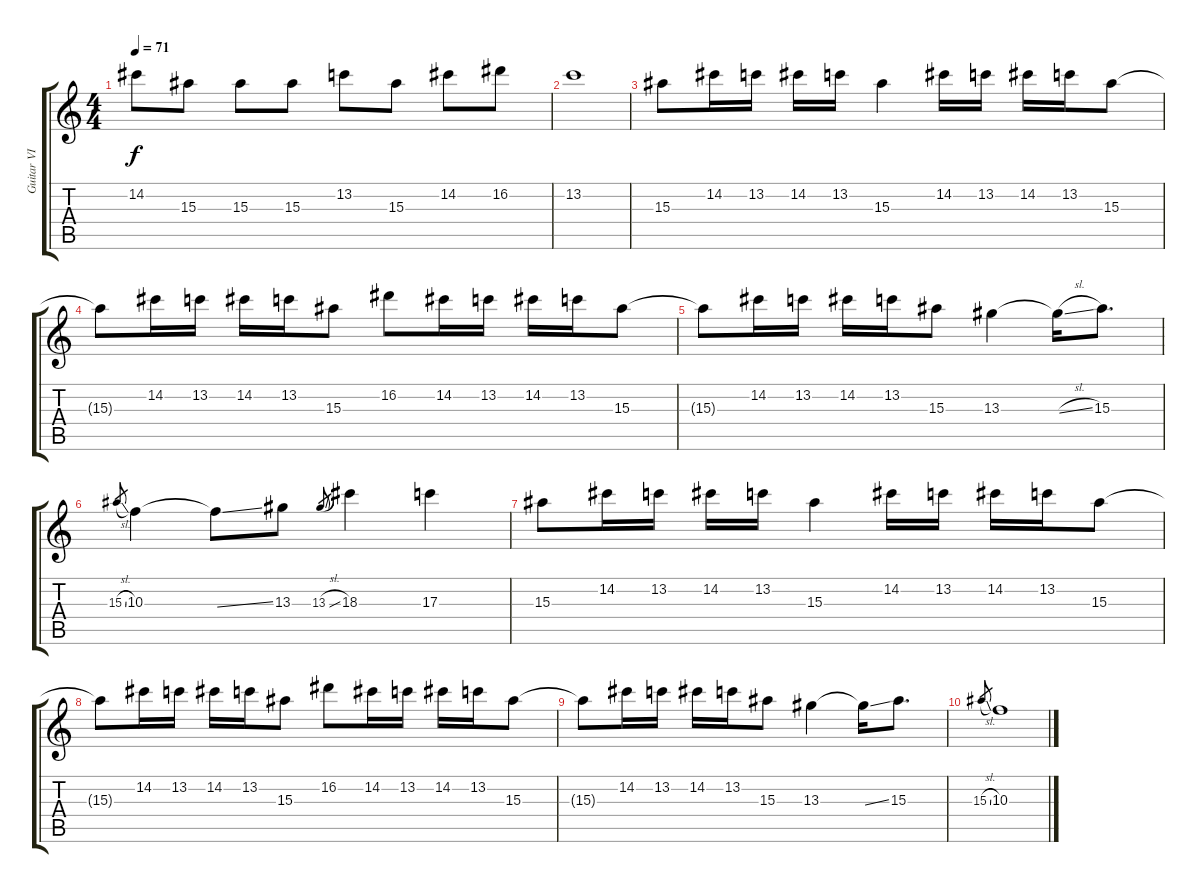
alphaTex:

\track ("Guitar VI" "Guitar VI") {instrument distortionguitar}
\staff {score tabs}
\tuning (E4 B3 G3 D3 A2 E2) {hide}
\ts (4 4)
\tempo 71
\clef g2
\ks c
14.2{t}.8{dy f} 15.3.8 15.3.8 15.3.8 13.2.8 15.3.8 14.2.8 16.2.8 |
13.2.1 |
15.3.8 14.2.16 13.2.16 14.2.16 13.2.16 15.3.4 14.2.16 13.2.16 14.2.16 13.2.16 15.3.8 |
15.3{t}.8 14.2.16 13.2.16 14.2.16 13.2.16 15.3.8 16.2.8 14.2.16 13.2.16 14.2.16 13.2.16 15.3.8 |
15.3{t}.8 14.2.16 13.2.16 14.2.16 13.2.16 15.3.8 13.3.4 13.3{sl t}.16 15.3.8{d} |
15.3{sl}.8{gr} 10.3.4 10.3{ss t}.8 13.3.8 13.3{sl}.8{gr} 18.3.4 17.3.4 |
15.3.8 14.2.16 13.2.16 14.2.16 13.2.16 15.3.4 14.2.16 13.2.16 14.2.16 13.2.16 15.3.8 |
15.3{t}.8 14.2.16 13.2.16 14.2.16 13.2.16 15.3.8 16.2.8 14.2.16 13.2.16 14.2.16 13.2.16 15.3.8 |
15.3{t}.8 14.2.16 13.2.16 14.2.16 13.2.16 15.3.8 13.3.4 13.3{ss t}.16 15.3.8{d} |
15.3{sl}.8{gr} 10.3.1
